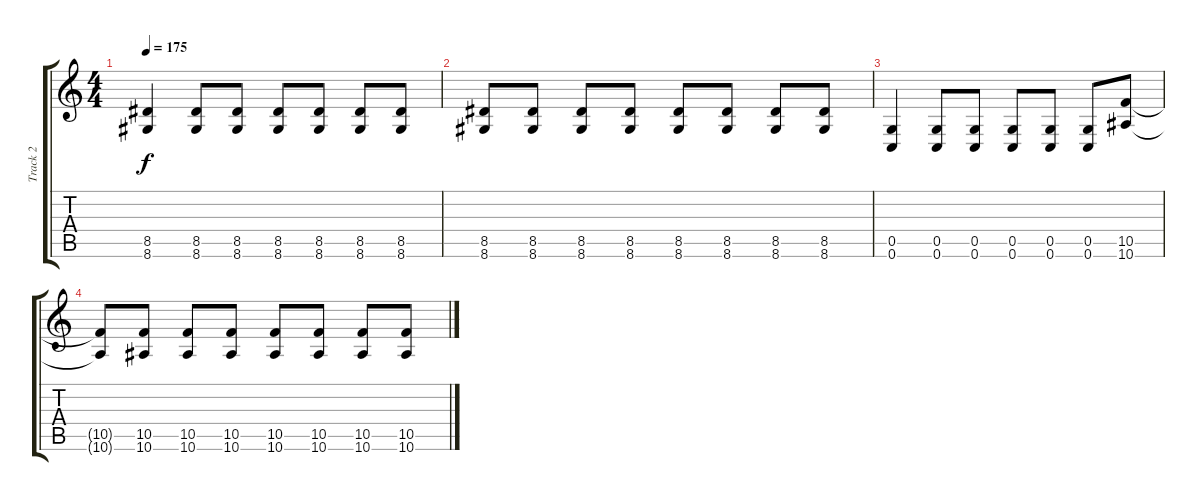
\track ("Track 2" "Track 2") {instrument distortionguitar}
\staff {score tabs}
\tuning (D4 A3 F3 C3 G2 C2) {hide}
\ts (4 4)
\tempo 175
\clef g2
\ks c
(8.5 8.6).4{dy f volume 0} (8.5 8.6).8 (8.5 8.6).8 (8.5 8.6).8 (8.5 8.6).8 (8.5 8.6).8 (8.5 8.6).8 |
(8.5 8.6).8 (8.5 8.6).8 (8.5 8.6).8 (8.5 8.6).8 (8.5 8.6).8 (8.5 8.6).8 (8.5 8.6).8 (8.5 8.6).8 |
(0.5 0.6).4 (0.5 0.6).8 (0.5 0.6).8 (0.5 0.6).8 (0.5 0.6).8 (0.5 0.6).8 (10.5 10.6).8 |
(10.5{t} 10.6{t}).8 (10.5 10.6).8 (10.5 10.6).8 (10.5 10.6).8 (10.5 10.6).8 (10.5 10.6).8 (10.5 10.6).8 (10.5 10.6).8
